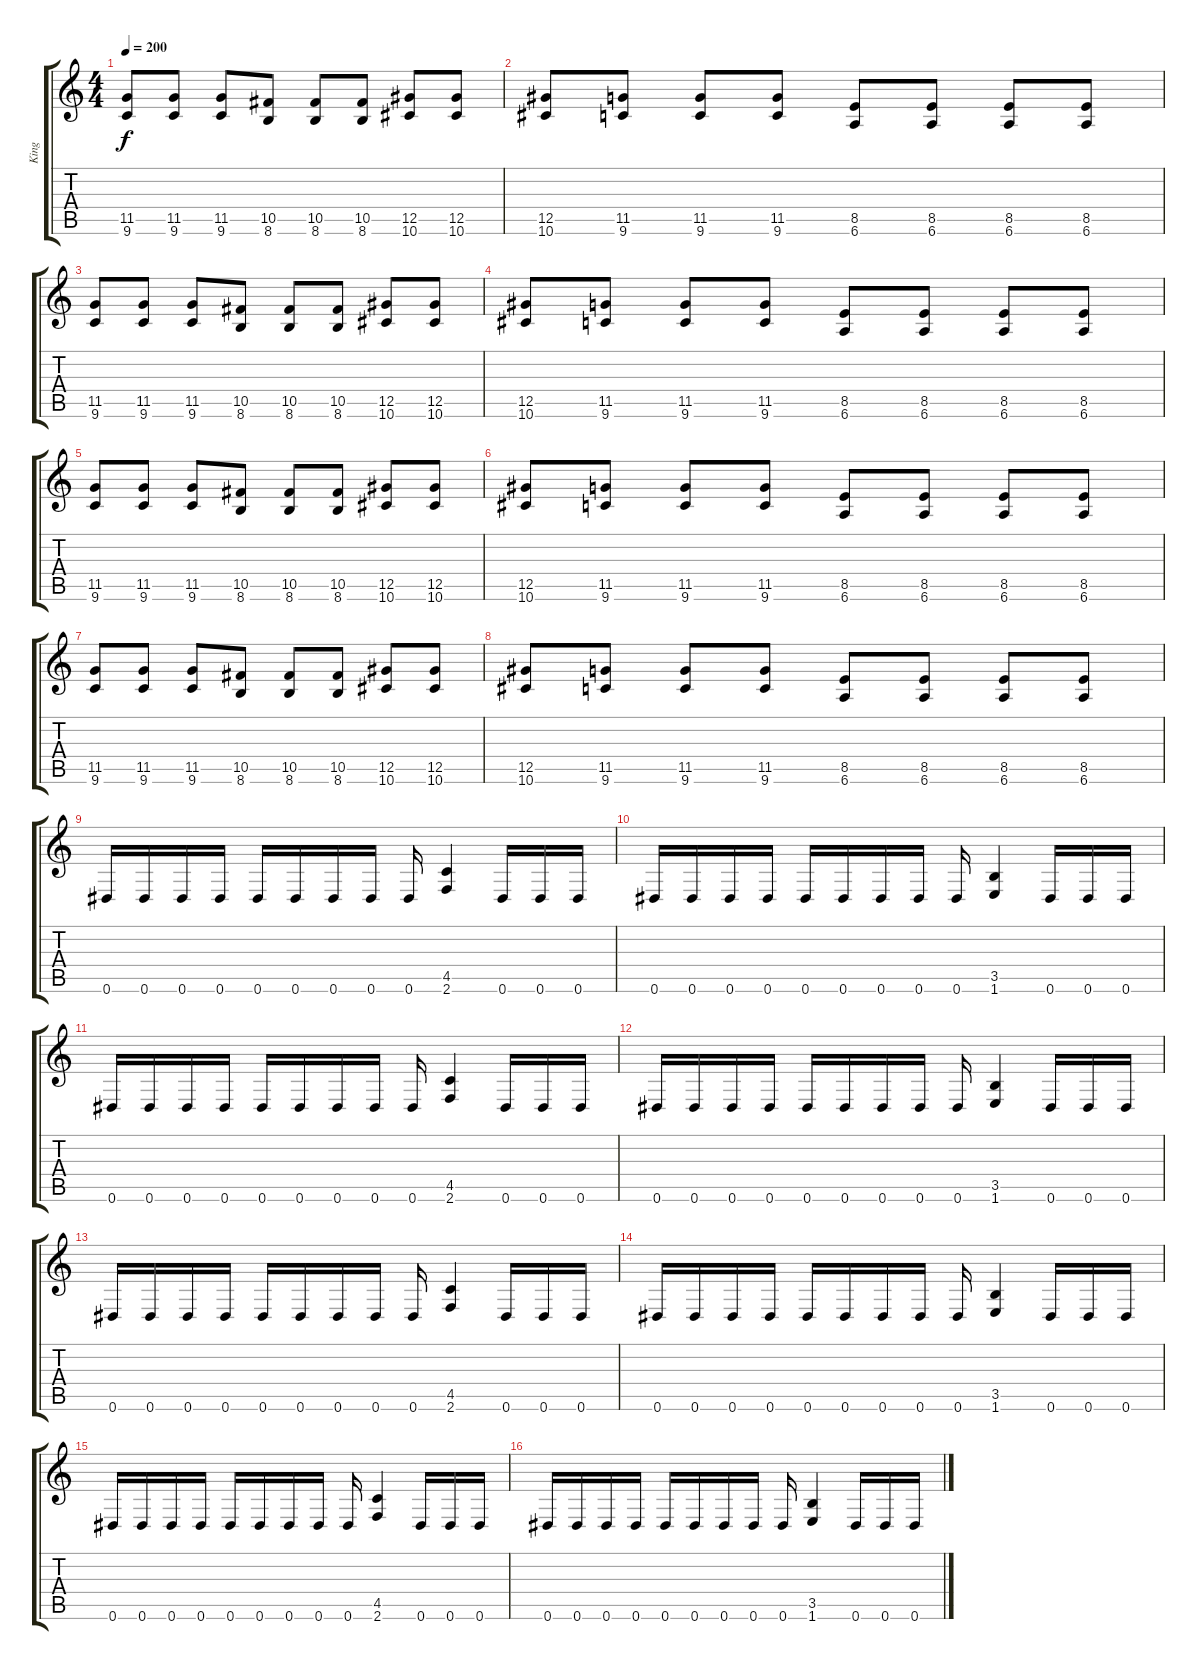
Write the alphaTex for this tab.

\track ("King" "King") {instrument distortionguitar}
\staff {score tabs}
\tuning (Eb4 Bb3 Gb3 Db3 Ab2 Eb2) {hide}
\ts (4 4)
\tempo 200
\clef g2
\ks c
(11.5 9.6).8{dy f} (11.5 9.6).8 (11.5 9.6).8 (10.5 8.6).8 (10.5 8.6).8 (10.5 8.6).8 (12.5 10.6).8 (12.5 10.6).8 |
(12.5 10.6).8 (11.5 9.6).8 (11.5 9.6).8 (11.5 9.6).8 (8.5 6.6).8 (8.5 6.6).8 (8.5 6.6).8 (8.5 6.6).8 |
(11.5 9.6).8 (11.5 9.6).8 (11.5 9.6).8 (10.5 8.6).8 (10.5 8.6).8 (10.5 8.6).8 (12.5 10.6).8 (12.5 10.6).8 |
(12.5 10.6).8 (11.5 9.6).8 (11.5 9.6).8 (11.5 9.6).8 (8.5 6.6).8 (8.5 6.6).8 (8.5 6.6).8 (8.5 6.6).8 |
(11.5 9.6).8 (11.5 9.6).8 (11.5 9.6).8 (10.5 8.6).8 (10.5 8.6).8 (10.5 8.6).8 (12.5 10.6).8 (12.5 10.6).8 |
(12.5 10.6).8 (11.5 9.6).8 (11.5 9.6).8 (11.5 9.6).8 (8.5 6.6).8 (8.5 6.6).8 (8.5 6.6).8 (8.5 6.6).8 |
(11.5 9.6).8 (11.5 9.6).8 (11.5 9.6).8 (10.5 8.6).8 (10.5 8.6).8 (10.5 8.6).8 (12.5 10.6).8 (12.5 10.6).8 |
(12.5 10.6).8 (11.5 9.6).8 (11.5 9.6).8 (11.5 9.6).8 (8.5 6.6).8 (8.5 6.6).8 (8.5 6.6).8 (8.5 6.6).8 |
0.6.16 0.6.16 0.6.16 0.6.16 0.6.16 0.6.16 0.6.16 0.6.16 0.6.16 (4.5 2.6).4 0.6.16 0.6.16 0.6.16 |
0.6.16 0.6.16 0.6.16 0.6.16 0.6.16 0.6.16 0.6.16 0.6.16 0.6.16 (3.5 1.6).4 0.6.16 0.6.16 0.6.16 |
0.6.16 0.6.16 0.6.16 0.6.16 0.6.16 0.6.16 0.6.16 0.6.16 0.6.16 (4.5 2.6).4 0.6.16 0.6.16 0.6.16 |
0.6.16 0.6.16 0.6.16 0.6.16 0.6.16 0.6.16 0.6.16 0.6.16 0.6.16 (3.5 1.6).4 0.6.16 0.6.16 0.6.16 |
0.6.16 0.6.16 0.6.16 0.6.16 0.6.16 0.6.16 0.6.16 0.6.16 0.6.16 (4.5 2.6).4 0.6.16 0.6.16 0.6.16 |
0.6.16 0.6.16 0.6.16 0.6.16 0.6.16 0.6.16 0.6.16 0.6.16 0.6.16 (3.5 1.6).4 0.6.16 0.6.16 0.6.16 |
0.6.16 0.6.16 0.6.16 0.6.16 0.6.16 0.6.16 0.6.16 0.6.16 0.6.16 (4.5 2.6).4 0.6.16 0.6.16 0.6.16 |
0.6.16 0.6.16 0.6.16 0.6.16 0.6.16 0.6.16 0.6.16 0.6.16 0.6.16 (3.5 1.6).4 0.6.16 0.6.16 0.6.16
